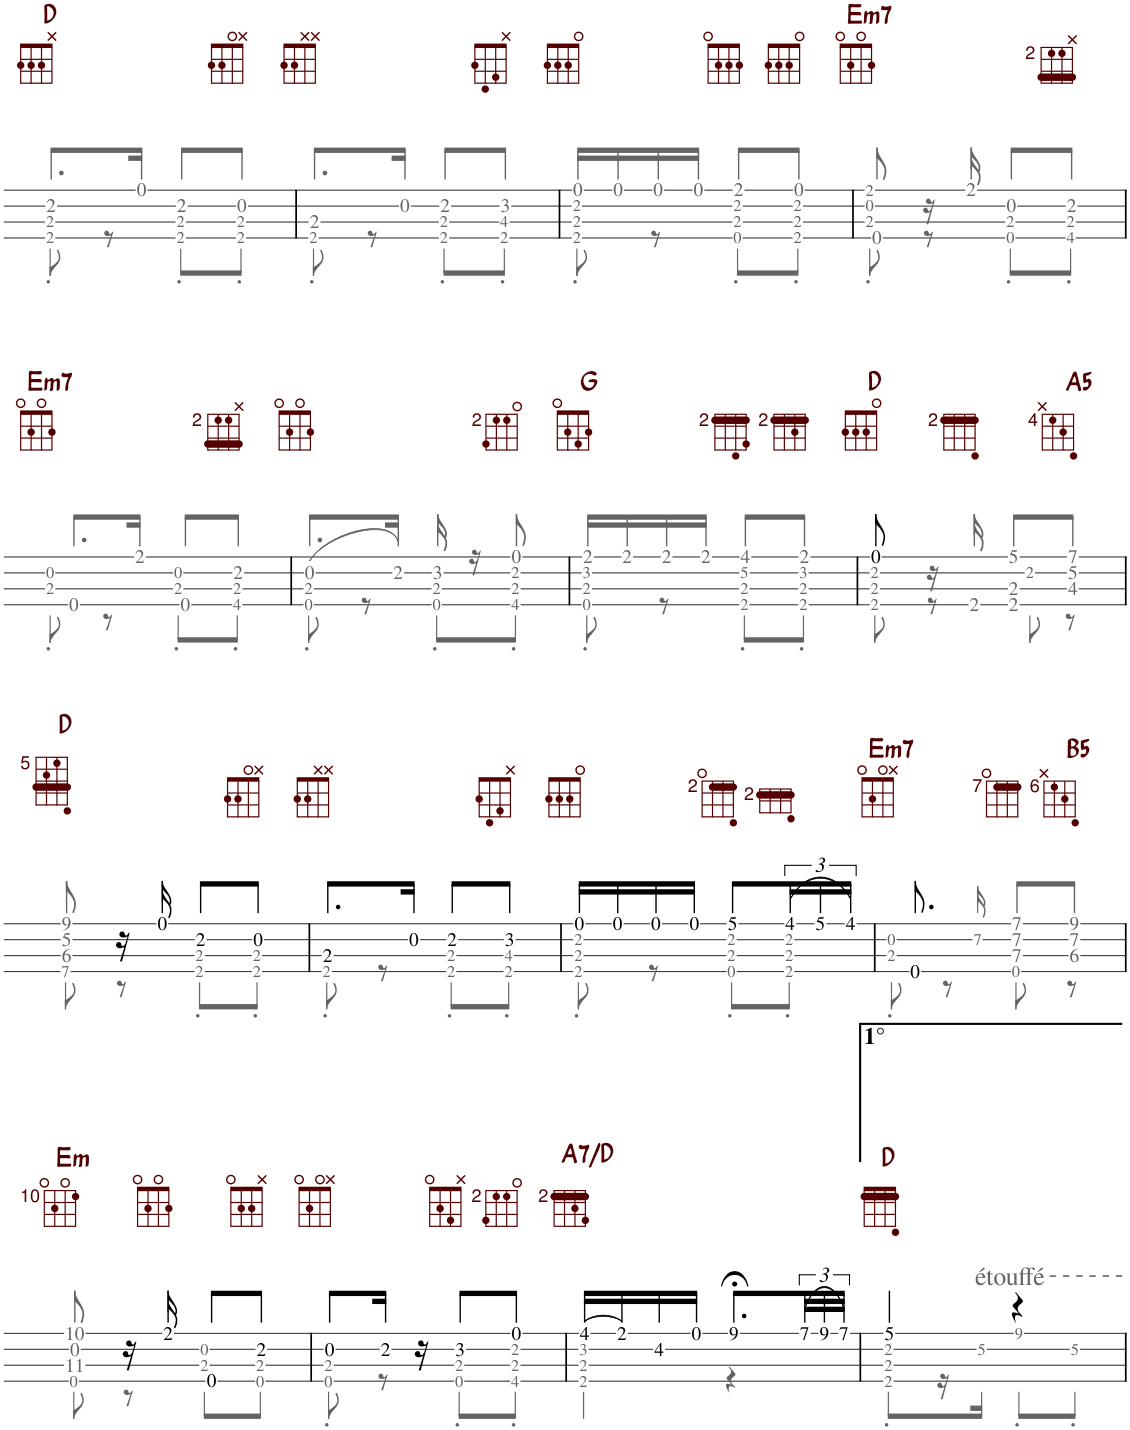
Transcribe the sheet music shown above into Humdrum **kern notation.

**kern	**harte
*part1	*part1
*staff1	*
*I"Ukulélé [Tablature]	*
!!LO:PB:g=z
*k[]	*
*M2/4	*
=45	=45
*^	*
8.f#i/L	8a!i\'< 8d!i\'<	D:maj
.	8r	.
16ai/Jk	.	.
8f#i/L	8a!i\'< 8d!i\'<L	.
8ei/J	8a!i\'< 8d!i\'<J	.
=46	=46	=46
8.di/L	8a'<!i\	.
.	8r	.
16ei/Jk	.	.
8f#i/L	8a!i\'< 8d!i\'<L	.
8gi/J	8a!i\'< 8e!i\'<J	.
=47	=47	=47
16ai/LL	8a!i\'< 8d!i\'< 8f#!i\'<	.
16ai/	.	.
16ai/	8r	.
16ai/JJ	.	.
8bi/L	8g!i\'< 8d!i\'< 8f#!i\'<L	.
8ai/J	8a!i\'< 8d!i\'< 8f#!i\'<J	.
=48	=48	=48
!	!	!LO:H:kt=m7
8gi/	8d!i\'< 8e!i\'< 8b!i\'<	E:min7
16r	8r	.
16bi/	.	.
8ei/L	8g!i\'< 8d!i\'<L	.
8f#i/J	8b!i\'< 8d!i\'<J	.
!!LO:LB:g=z	!!
=49	=49	=49
!	!	!LO:H:kt=m7
8.gi/L	8d!i\'< 8e!i\'<	E:min7
.	8r	.
16bi/Jk	.	.
8gi/L	8d!i\'< 8e!i\'<L	.
8f#i/J	8b!i\'< 8d!i\'<J	.
=50	=50	=50
(8.ei/L	8g!i\'< 8d!i\'<	.
.	8r	.
16f#i/Jk)	.	.
16gi/	8g!i\'< 8d!i\'<L	.
16r	.	.
8ai/	8b!i\'< 8d!i\'< 8f#!i\'<J	.
=51	=51	=51
16bi/LL	8g!i\'< 8d!i\'< 8g!i\'<	G:maj
16bi/	.	.
16bi/	8r	.
16bi/JJ	.	.
8cc#i/L	8a!i\'< 8d!i\'< 8a!i\'<L	.
8bi/J	8a!i\'< 8d!i\'< 8g!i\'<J	.
=52	=52	=52
8a/	8a!i\ 8d!i\ 8f#!i\	D:maj
16r	8r	.
16ai/	.	.
8ai/ 8di/ 8ddi/L	8g-!i\	.
!	!	!LO:H:kt=5
8ei/ 8ai/ 8eei/J	8r	A:(1,5)
!!LO:LB:g=z	!!
=53	=53	=53
8f#i/ 8ai/ 8ff#i/	8dd!i\	D:maj
16r	8r	.
16a/	.	.
8f#/L	8a!i\'< 8d!i\'<L	.
8e/J	8a!i\'< 8d!i\'<J	.
=54	=54	=54
8.d/L	8a'<!i\	.
.	8r	.
16e/Jk	.	.
8f#/L	8a!i\'< 8d!i\'<L	.
8g/J	8a!i\'< 8e!i\'<J	.
=55	=55	=55
16a/LL	8a!i\'< 8d!i\'< 8f#!i\'<	.
16a/	.	.
16a/	8r	.
16a/JJ	.	.
8dd/L	8g!i\'< 8d!i\'< 8f#!i\'<L	.
(24cc#/L	8a!i\'< 8d!i\'< 8f#!i\'<J	.
24dd/	.	.
24cc#/JJ)	.	.
=56	=56	=56
!	!	!LO:H:kt=m7
8.g/	8d!i\'< 8e!i\'<	E:min7
.	8r	.
16b!i/	.	.
8gi/ 8bi/ 8eei/L	8g!i\	.
!	!	!LO:H:kt=5
8f#i/ 8bi/ 8ff#i/J	8r	B:(1,5)
!!LO:LB:g=z	!!
=57	=57	=57
!	!	!LO:H:kt=m
8bi/ 8ei/ 8ggi/	8g!i\	E:min
16r	8r	.
16b/	.	.
8g/L	8d!i\ 8e!i\L	.
8f#/J	8g!i\ 8d!i\J	.
=58	=58	=58
8e/L	8g!i\'< 8d!i\'<	.
16f#/Jk	8r	.
16r	.	.
8g/L	8g!i\'< 8d!i\'<L	.
8a/J	8b!i\'< 8d!i\'< 8f#!i\'<J	.
=59	=59	=59
!	!	!LO:H:kt=7
(16cc#/LL	4a!i\ 4d!i\ 4g!i\	A:7/4
16b/)	.	.
16g#X/	.	.
16a/JJ	.	.
8.ff#;</L	4r	.
(48ee/LL	.	.
48ff#/	.	.
48ee/JJJ)	.	.
=60	=60	=60
4dd/	8a!i\'< 8d!i\'< 8f#!i\'<L	D:maj
.	16r	.
!	!LO:TX:a:t=étouffé	!
.	16a!i\JJ	.
4r	8ff#'<!i\L	.
.	8a'<!i\J	.
*v	*v	*
=	=
*-	*-
